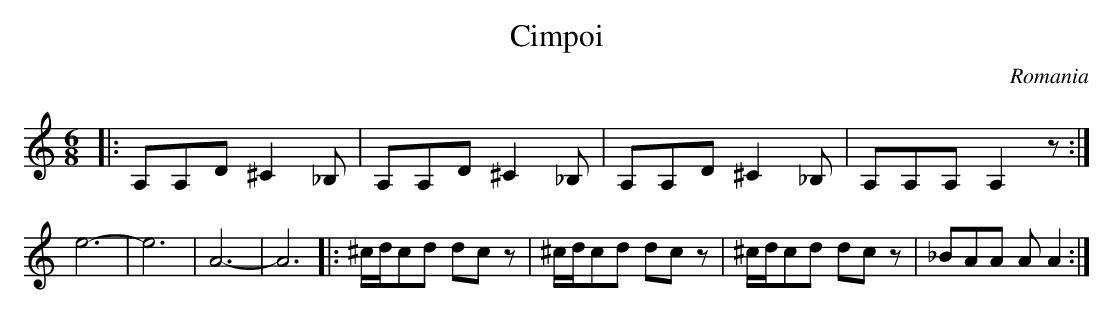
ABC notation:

X:1
T: Cimpoi
C: Romania
M: 6/8
L: 1/8
K: C
|: A,A,D ^C2_B,| A,A,D ^C2_B,| A,A,D ^C2_B,|A,A,A, A,2z:|
e6-|e6|A6-|A6|: ^c/d/cd dcz| ^c/d/cd dcz| ^c/d/cd dcz|_BAA AA2:|
